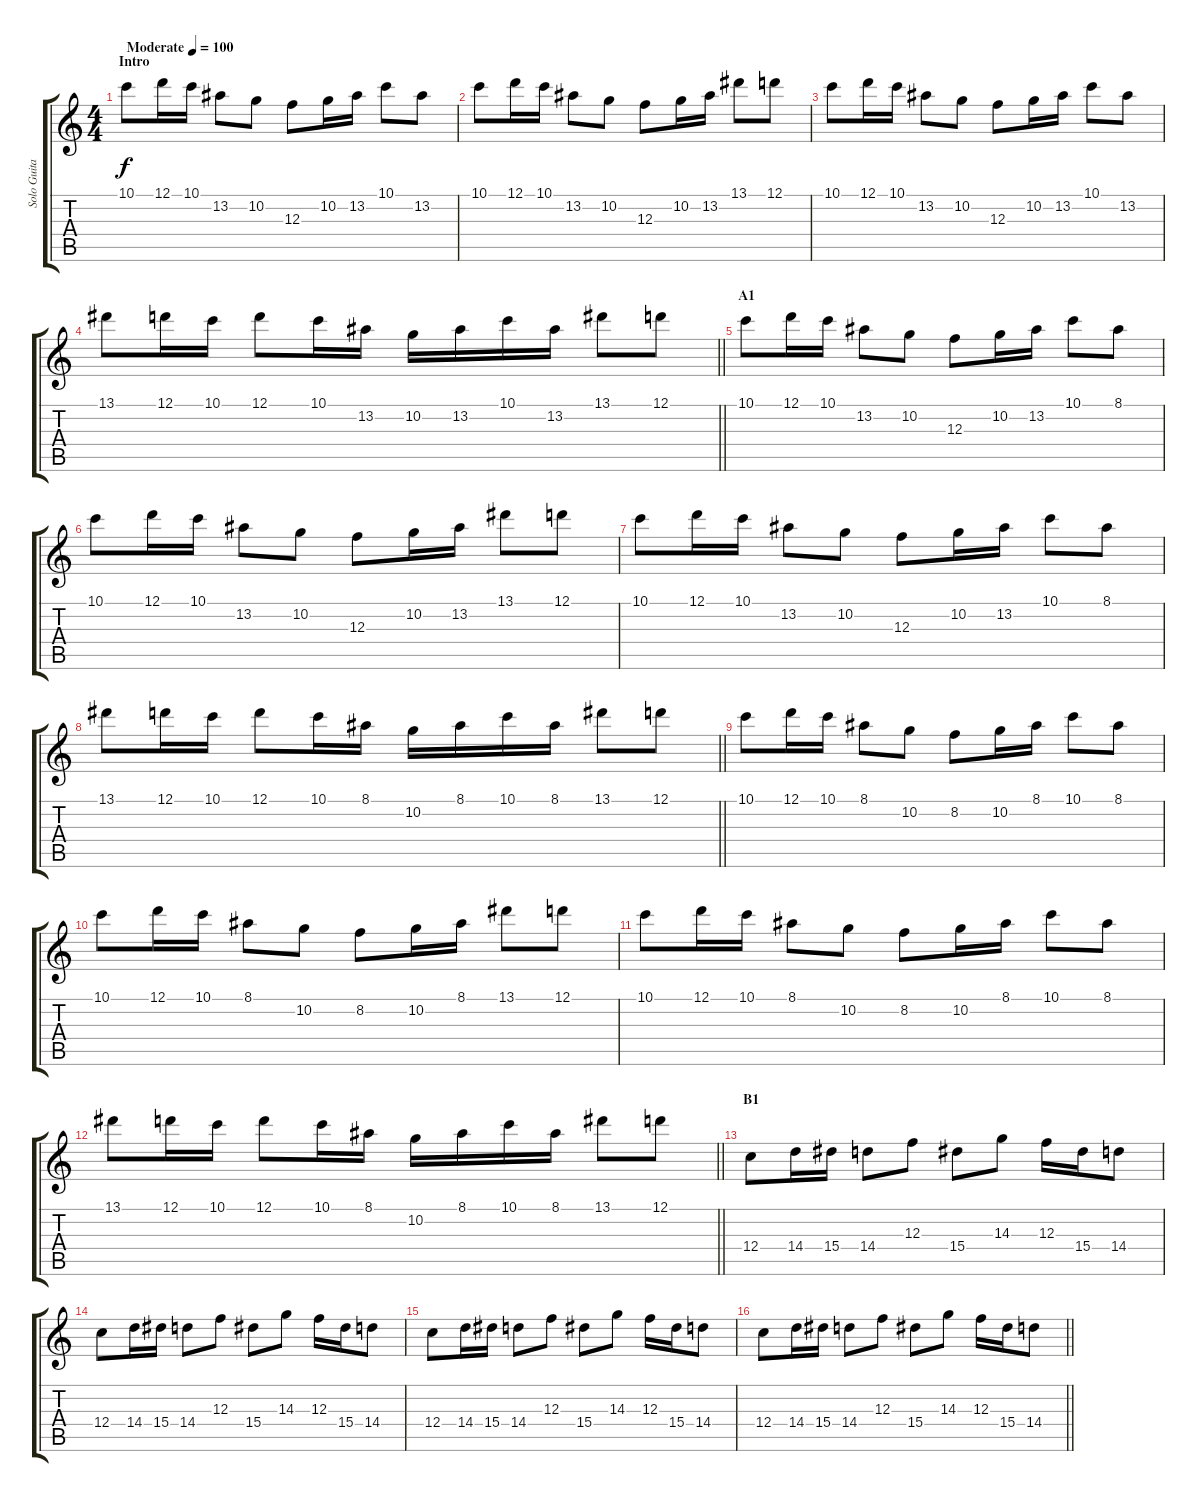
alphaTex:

\track ("Solo Guitar" "Solo Guita") {instrument distortionguitar}
\staff {score tabs}
\tuning (D4 A3 F3 C3 G2 C2) {hide}
\ts (4 4)
\section ("" "Intro")
\tempo (100 "Moderate")
\clef g2
\ks c
10.1.8{dy f instrument distortionguitar} 12.1.16 10.1.16 13.2.8 10.2.8 12.3.8 10.2.16 13.2.16 10.1.8 13.2.8 |
10.1.8 12.1.16 10.1.16 13.2.8 10.2.8 12.3.8 10.2.16 13.2.16 13.1.8 12.1.8 |
10.1.8 12.1.16 10.1.16 13.2.8 10.2.8 12.3.8 10.2.16 13.2.16 10.1.8 13.2.8 |
\barLineRight lightlight
13.1.8 12.1.16 10.1.16 12.1.8 10.1.16 13.2.16 10.2.16 13.2.16 10.1.16 13.2.16 13.1.8 12.1.8 |
\section ("" "A1")
10.1.8 12.1.16 10.1.16 13.2.8 10.2.8 12.3.8 10.2.16 13.2.16 10.1.8 8.1.8 |
10.1.8 12.1.16 10.1.16 13.2.8 10.2.8 12.3.8 10.2.16 13.2.16 13.1.8 12.1.8 |
10.1.8 12.1.16 10.1.16 13.2.8 10.2.8 12.3.8 10.2.16 13.2.16 10.1.8 8.1.8 |
\barLineRight lightlight
13.1.8 12.1.16 10.1.16 12.1.8 10.1.16 8.1.16 10.2.16 8.1.16 10.1.16 8.1.16 13.1.8 12.1.8 |
10.1.8 12.1.16 10.1.16 8.1.8 10.2.8 8.2.8 10.2.16 8.1.16 10.1.8 8.1.8 |
10.1.8 12.1.16 10.1.16 8.1.8 10.2.8 8.2.8 10.2.16 8.1.16 13.1.8 12.1.8 |
10.1.8 12.1.16 10.1.16 8.1.8 10.2.8 8.2.8 10.2.16 8.1.16 10.1.8 8.1.8 |
\barLineRight lightlight
13.1.8 12.1.16 10.1.16 12.1.8 10.1.16 8.1.16 10.2.16 8.1.16 10.1.16 8.1.16 13.1.8 12.1.8 |
\section ("" "B1")
12.4.8 14.4.16 15.4.16 14.4.8 12.3.8 15.4.8 14.3.8 12.3.16 15.4.16 14.4.8 |
12.4.8 14.4.16 15.4.16 14.4.8 12.3.8 15.4.8 14.3.8 12.3.16 15.4.16 14.4.8 |
12.4.8 14.4.16 15.4.16 14.4.8 12.3.8 15.4.8 14.3.8 12.3.16 15.4.16 14.4.8 |
\barLineRight lightlight
12.4.8 14.4.16 15.4.16 14.4.8 12.3.8 15.4.8 14.3.8 12.3.16 15.4.16 14.4.8
